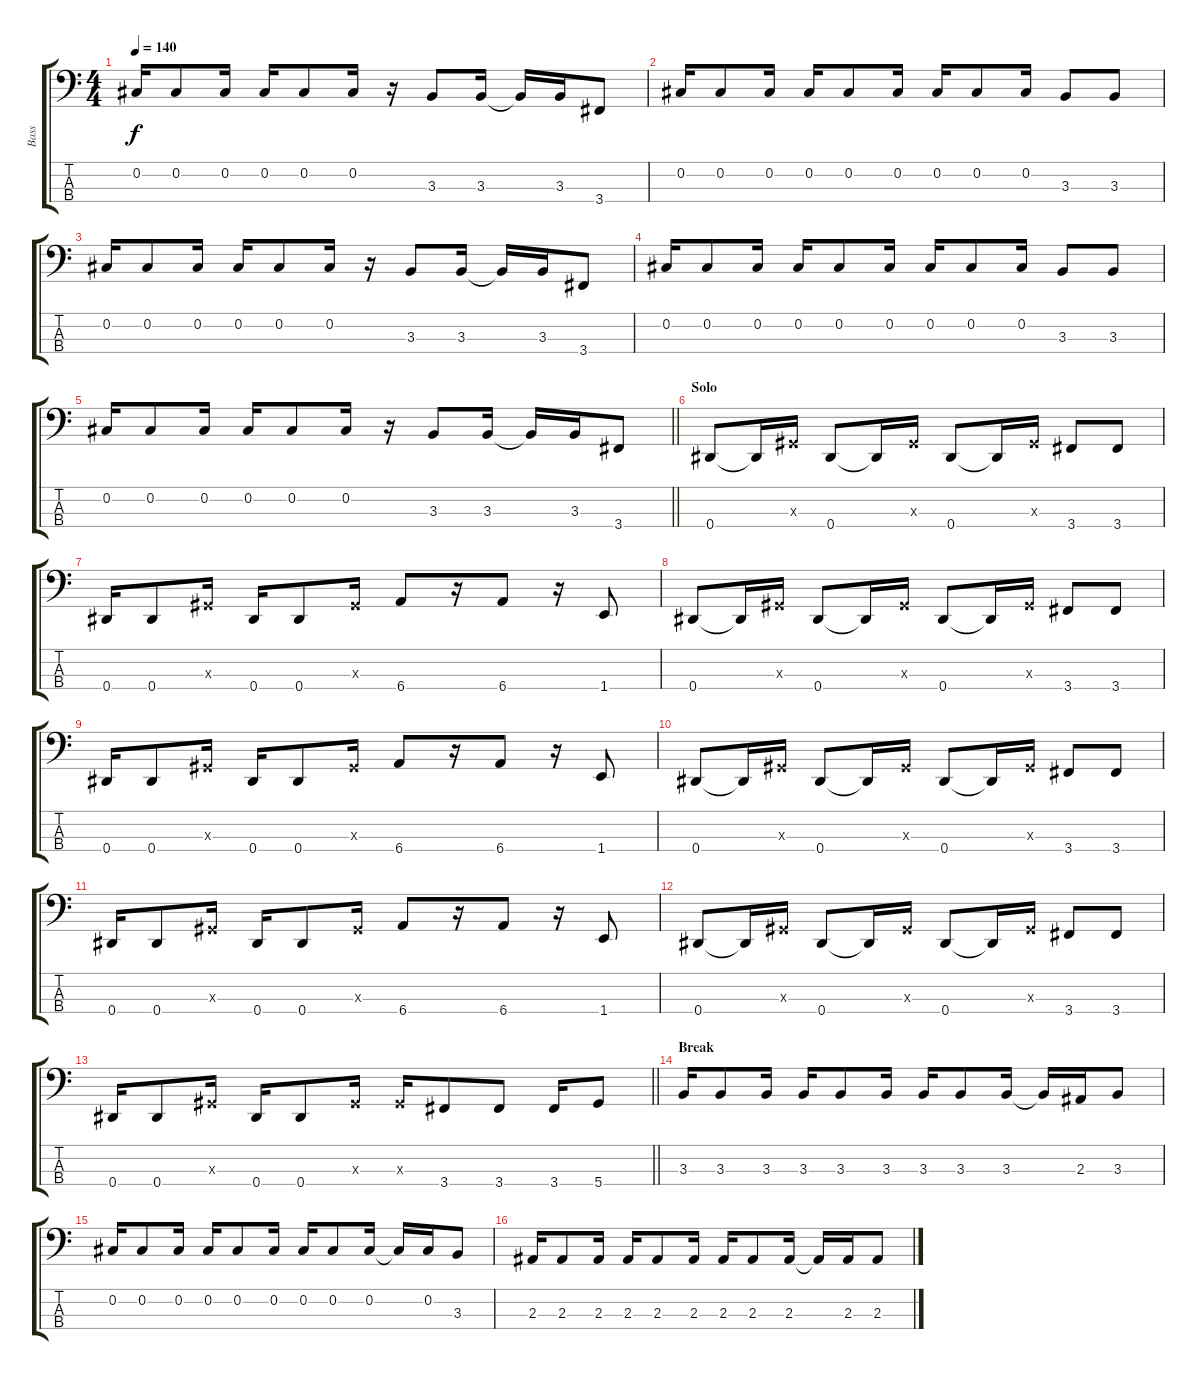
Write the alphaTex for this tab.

\track ("Bass" "Bass") {instrument electricbassfinger}
\staff {score tabs}
\tuning (Gb2 Db2 Ab1 Eb1) {hide}
\ts (4 4)
\tempo 140
\clef f4
\ks c
0.2.16{dy f} 0.2.8 0.2.16 0.2.16 0.2.8 0.2.16 r.16 3.3.8 3.3.16 3.3{t}.16 3.3.16 3.4.8 |
0.2.16 0.2.8 0.2.16 0.2.16 0.2.8 0.2.16 0.2.16 0.2.8 0.2.16 3.3.8 3.3.8 |
0.2.16 0.2.8 0.2.16 0.2.16 0.2.8 0.2.16 r.16 3.3.8 3.3.16 3.3{t}.16 3.3.16 3.4.8 |
0.2.16 0.2.8 0.2.16 0.2.16 0.2.8 0.2.16 0.2.16 0.2.8 0.2.16 3.3.8 3.3.8 |
\barLineRight lightlight
0.2.16 0.2.8 0.2.16 0.2.16 0.2.8 0.2.16 r.16 3.3.8 3.3.16 3.3{t}.16 3.3.16 3.4.8 |
\section ("" "Solo")
0.4.8 0.4{t}.16 0.3{x}.16 0.4.8 0.4{t}.16 0.3{x}.16 0.4.8 0.4{t}.16 0.3{x}.16 3.4.8 3.4.8 |
0.4.16 0.4.8 0.3{x}.16 0.4.16 0.4.8 0.3{x}.16 6.4.8 r.16 6.4.8 r.16 1.4.8 |
0.4.8 0.4{t}.16 0.3{x}.16 0.4.8 0.4{t}.16 0.3{x}.16 0.4.8 0.4{t}.16 0.3{x}.16 3.4.8 3.4.8 |
0.4.16 0.4.8 0.3{x}.16 0.4.16 0.4.8 0.3{x}.16 6.4.8 r.16 6.4.8 r.16 1.4.8 |
0.4.8 0.4{t}.16 0.3{x}.16 0.4.8 0.4{t}.16 0.3{x}.16 0.4.8 0.4{t}.16 0.3{x}.16 3.4.8 3.4.8 |
0.4.16 0.4.8 0.3{x}.16 0.4.16 0.4.8 0.3{x}.16 6.4.8 r.16 6.4.8 r.16 1.4.8 |
0.4.8 0.4{t}.16 0.3{x}.16 0.4.8 0.4{t}.16 0.3{x}.16 0.4.8 0.4{t}.16 0.3{x}.16 3.4.8 3.4.8 |
\barLineRight lightlight
0.4.16 0.4.8 0.3{x}.16 0.4.16 0.4.8 0.3{x}.16 0.3{x}.16 3.4.8 3.4.8 3.4.16 5.4.8 |
\section ("" "Break")
3.3.16 3.3.8 3.3.16 3.3.16 3.3.8 3.3.16 3.3.16 3.3.8 3.3.16 3.3{t}.16 2.3.16 3.3.8 |
0.2.16 0.2.8 0.2.16 0.2.16 0.2.8 0.2.16 0.2.16 0.2.8 0.2.16 0.2{t}.16 0.2.16 3.3.8 |
2.3.16 2.3.8 2.3.16 2.3.16 2.3.8 2.3.16 2.3.16 2.3.8 2.3.16 2.3{t}.16 2.3.16 2.3.8
